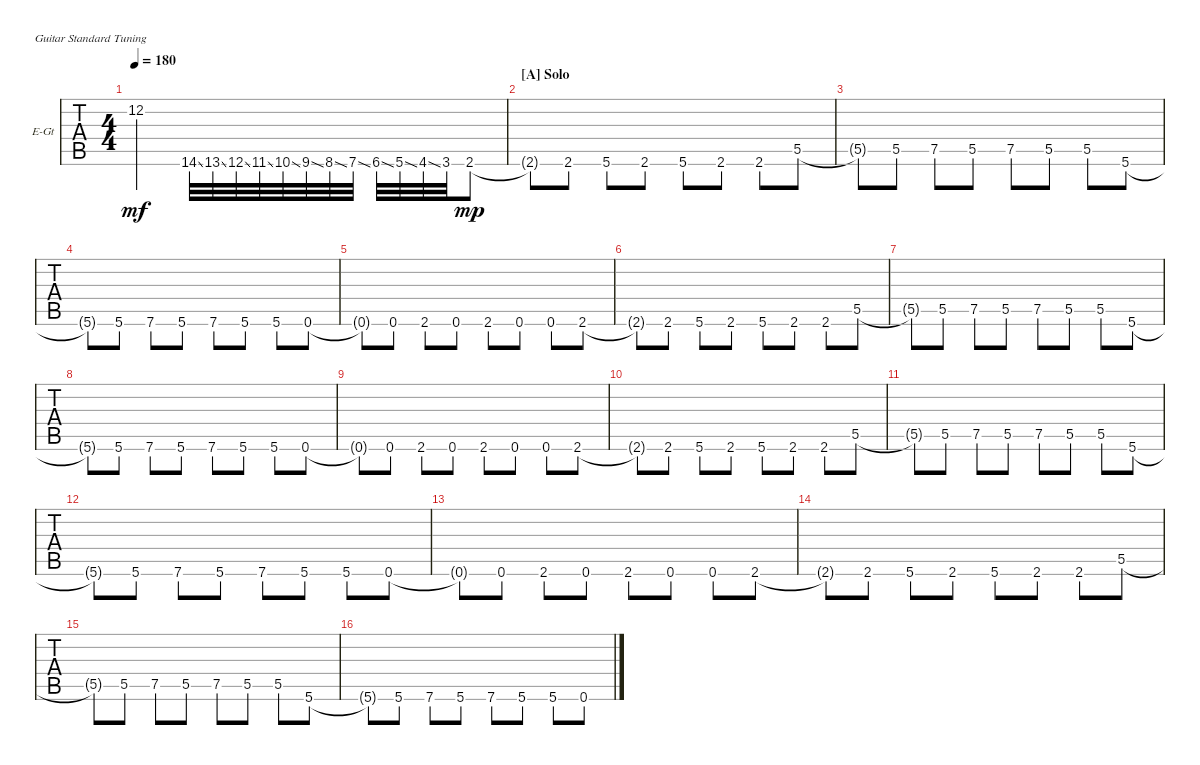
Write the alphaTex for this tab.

\defaultSystemsLayout 4
\bracketExtendMode groupsimilarinstruments
\firstSystemTrackNameOrientation horizontal
\otherSystemsTrackNameOrientation horizontal
\track ("Matthew" "E-Gt") {instrument distortionguitar}
\staff {tabs}
\tuning (E4 B3 G3 D3 A2 E2)
\ts (4 4)
\tempo 180
\clef g2
\ks c
12.2{t}.2{dy mf} 14.6{ss}.32 13.6{ss}.32 12.6{ss}.32 11.6{ss}.32 10.6{ss}.32 9.6{ss}.32 8.6{ss}.32 7.6{ss}.32 6.6{ss}.32 5.6{ss}.32 4.6{ss}.32 3.6.32 2.6.8{dy mp} |
\section ("A" "Solo")
2.6{t}.8 2.6.8 5.6.8 2.6.8 5.6.8 2.6.8 2.6.8 5.5.8 |
5.5{t}.8 5.5.8 7.5.8 5.5.8 7.5.8 5.5.8 5.5.8 5.6.8 |
5.6{t}.8 5.6.8 7.6.8 5.6.8 7.6.8 5.6.8 5.6.8 0.6.8 |
0.6{t}.8 0.6.8 2.6.8 0.6.8 2.6.8 0.6.8 0.6.8 2.6.8 |
2.6{t}.8 2.6.8 5.6.8 2.6.8 5.6.8 2.6.8 2.6.8 5.5.8 |
5.5{t}.8 5.5.8 7.5.8 5.5.8 7.5.8 5.5.8 5.5.8 5.6.8 |
5.6{t}.8 5.6.8 7.6.8 5.6.8 7.6.8 5.6.8 5.6.8 0.6.8 |
0.6{t}.8 0.6.8 2.6.8 0.6.8 2.6.8 0.6.8 0.6.8 2.6.8 |
2.6{t}.8 2.6.8 5.6.8 2.6.8 5.6.8 2.6.8 2.6.8 5.5.8 |
5.5{t}.8 5.5.8 7.5.8 5.5.8 7.5.8 5.5.8 5.5.8 5.6.8 |
5.6{t}.8 5.6.8 7.6.8 5.6.8 7.6.8 5.6.8 5.6.8 0.6.8 |
0.6{t}.8 0.6.8 2.6.8 0.6.8 2.6.8 0.6.8 0.6.8 2.6.8 |
2.6{t}.8 2.6.8 5.6.8 2.6.8 5.6.8 2.6.8 2.6.8 5.5.8 |
5.5{t}.8 5.5.8 7.5.8 5.5.8 7.5.8 5.5.8 5.5.8 5.6.8 |
5.6{t}.8 5.6.8 7.6.8 5.6.8 7.6.8 5.6.8 5.6.8 0.6.8
